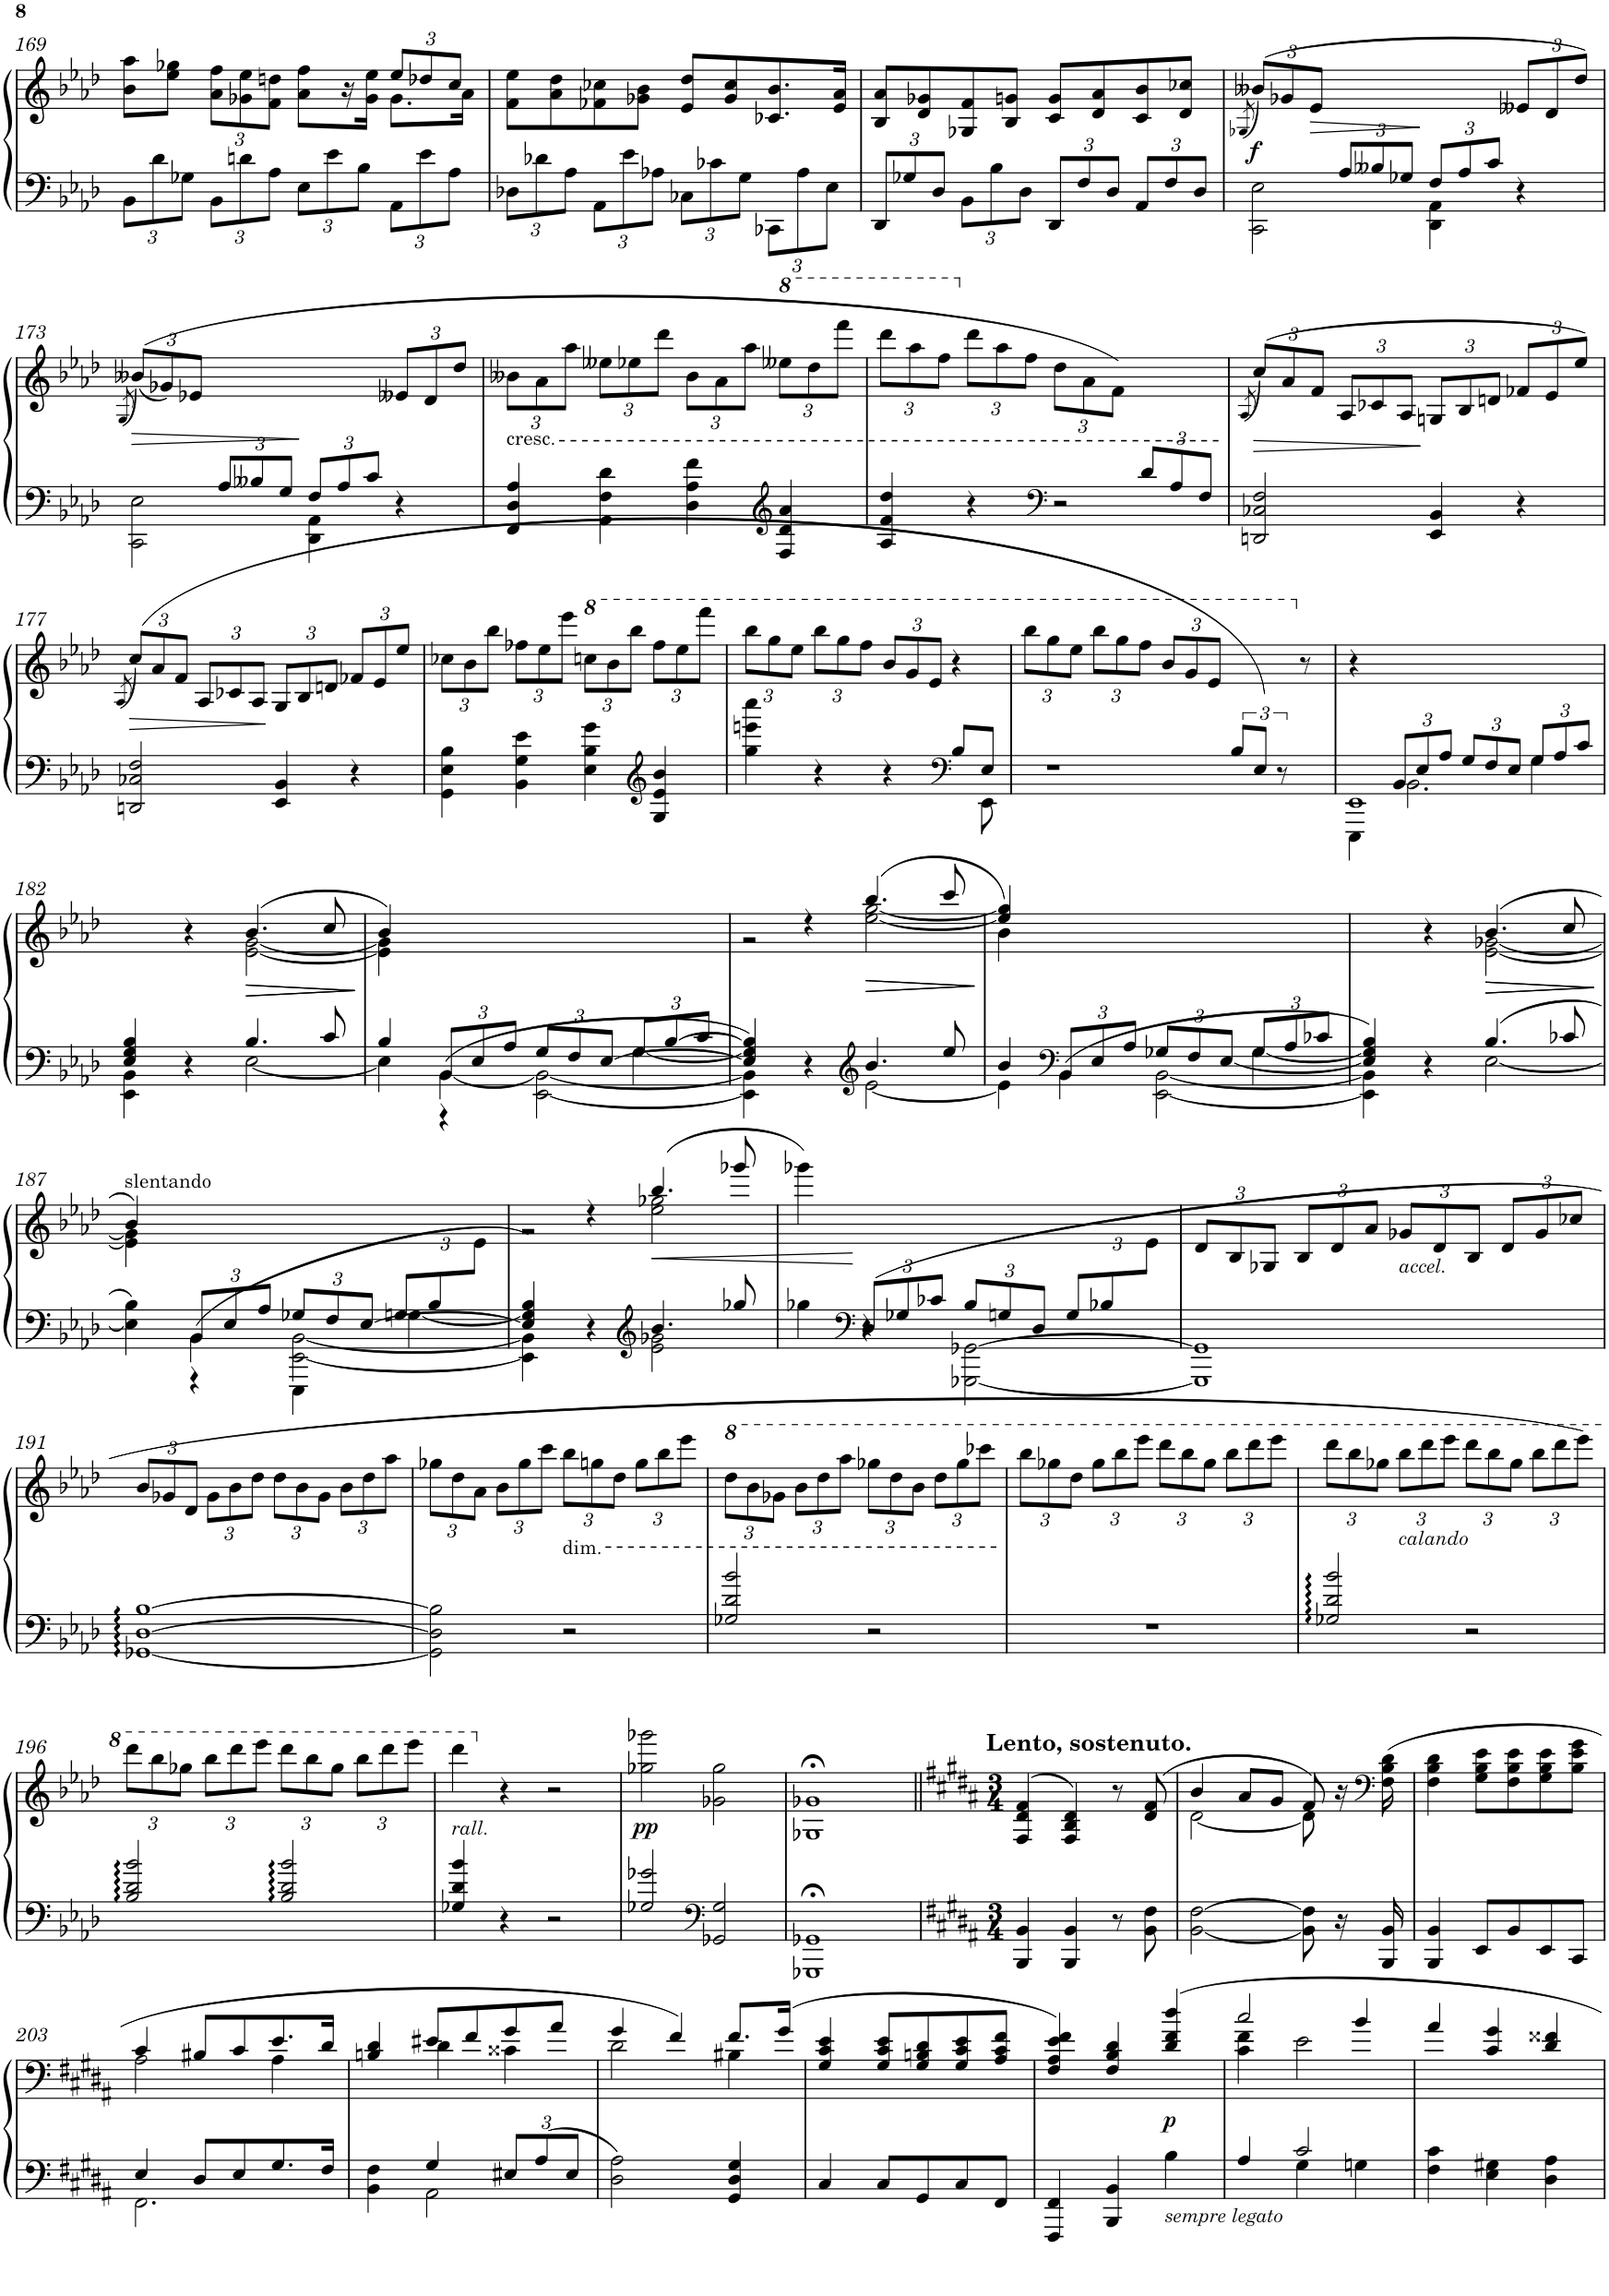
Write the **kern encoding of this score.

**kern	**kern	**dynam
*part1	*part1	*part1
*staff2	*staff1	*staff1/2
*I"Piano	*	*
*I'Pno.	*	*
!!LO:PB:g=z
*clefF4	*clefG2	*
*k[b-e-a-d-]	*k[b-e-a-d-]	*
*M2/2	*M2/2	*
*met(c|)	*met(c|)	*
*Xbrackettup	*	*
=169	=169	=169
*	*^	*
12BB-\L	8b-\ 8aa-\L	2.ryy	.
12d-\	.	.	.
.	8ee-\ 8gg-X\J	.	.
12G-X\J	.	.	.
*	*Xbrackettup	*	*
12BB-\L	12a-\ 12ff\L	.	.
12dn\	12g-X\ 12ee-\	.	.
12A-\J	12f\ 12ddn\J	.	.
12E-\L	8a-\ 8ff\L	.	.
12e-\	.	.	.
.	16r	.	.
12B-\J	.	.	.
.	16g-\ 16ee-\JJ	.	.
12AA-\L	12ee-/L	8.g-\L	.
12e-\	12dd-X/	.	.
12A-\J	12cc/J	.	.
.	.	16a-\Jk	.
*	*v	*v	*
=170	=170	=170
12D-X\L	8f\ 8ee-\L	.
12d-X\	.	.
.	8a-\ 8dd-\	.
12A-\J	.	.
12AA-\L	8f-X\ 8cc-X\	.
12e-\	.	.
.	8g-X\ 8b-\J	.
12A-X\J	.	.
12C-X\L	8e-/ 8dd-/L	.
12c-X\	.	.
.	8g-/ 8cc-/	.
12G\J	.	.
12CC-X\L	8.c-X/ 8.b-/	.
12A-\	.	.
12E-\J	.	.
.	16e-/ 16a-/Jk	.
=171	=171	=171
12DD-/L	8B-/ 8a-/L	.
12G-X/	.	.
.	8d-/ 8g-X/	.
12D-/J	.	.
12BB-\L	8G-X/ 8f/	.
12B-\	.	.
.	8B-/ 8gn/J	.
12D-\J	.	.
12DD-/L	8c/ 8g/L	.
12F/	.	.
.	8d-/ 8a-/	.
12D-/J	.	.
12AA-/L	8c/ 8b-/	.
12F/	.	.
.	8d-/ 8cc-X/J	.
12D-/J	.	.
=172	=172	=172
.	(<8qG-X/	.
*^	*	*
!	!	!	!LO:DY:b
4ryy	2CC\ 2E-\	(>12b--X/L)	f
.	.	12g-X/	.
!	!	!	!LO:HP:b
.	.	12e-/J	>
12A-/L	.	2ryy	.
12B--X/	.	.	.
12G-X/J	.	.	.
12F/L	4DD-\ 4AA-\	.	]
12A-/	.	.	.
12c/J	.	.	.
4ryy	4r	12e--X/L	.
.	.	12d-/	.
.	.	12dd-/J)	.
!!LO:LB:g=z
=173	=173	=173	=173
.	.	(<8qG/	.
4ryy	2CC\ 2E-\	(<(>12b--X/L)	.
.	.	12g-X/)	.
.	.	12e-X/J	.
12A-/L	.	2ryy	.
12B--X/	.	.	.
12G/J	.	.	.
12F/L	4DD-\ 4AA-\	.	.
12A-/	.	.	.
12c/J	.	.	.
4ryy	4r	12e--X/L	.
.	.	12d-/	.
.	.	12dd-/J	.
*v	*v	*	*
=174	=174	=174
!	!LO:TX:b:t=cresc.	!
4FF/ 4D-/ 4A-/	12b--X\L	.
.	12a-\	.
.	12aa-\J	.
4AA-\ 4F\ 4d-\	12ee--X\L	.
.	12ee-X\	.
.	12ddd-\J	.
4D-\ 4A-\ 4f\	12b--\L	.
.	12a-\	.
.	12aa-\J	.
*clefG2	*	*
*	*8va	*
4F/ 4d-/ 4a-/	12eee--X\L	.
.	12ddd-\	.
.	12ffff\J	.
=175	=175	=175
*^	*	*
2.ryy	4A-/ 4f/ 4dd-/	12dddd-\L	.
.	.	12aaa-\	.
.	.	12fff\J	.
*	*	*X8va	*
.	4r	12ddd-\L	.
.	.	12aa-\	.
.	.	12ff\J	.
*clefF4	*	*	*
.	2r	12dd-\L	.
.	.	12a-\	.
.	.	12f\J)	.
12d-/L	.	4ryy	.
12A-/	.	.	.
12F/J	.	.	.
*v	*v	*	*
=176	=176	=176
.	(<8qA-/	.
2DDn/ 2C-X/ 2F/	(>12cc/L)	.
.	12a-/	.
.	12f/J	.
.	12A-/L	.
.	12c-X/	.
.	12A-/J	.
4EE-/ 4BB-/	12Gn/L	.
.	12B-/	.
.	12dn/J	.
4r	12f-X/L	.
.	12e-/	.
.	12ee-/J)	.
!!LO:LB:g=z
=177	=177	=177
.	(<8qA-/	.
2DDn/ 2C-X/ 2F/	(>12cc/L)	.
.	12a-/	.
.	12f/J	.
.	12A-/L	.
.	12c-X/	.
.	12A-/J	.
4EE-/ 4BB-/	12G/L	.
.	12B-/	.
.	12dn/J	.
4r	12f-X/L	.
.	12e-/	.
.	12ee-/J	.
=178	=178	=178
4GG\ 4E-\ 4B-\	12cc-X\L	.
.	12b-\	.
.	12bb-\J	.
4BB-\ 4G\ 4e-\	12ff-X\L	.
.	12ee-\	.
.	12eee-\J	.
*	*8va	*
4E-\ 4B-\ 4g\	12cccn\L	.
.	12bb-\	.
.	12bbb-\J	.
*clefG2	*	*
4G/ 4e-/ 4b-/	12fff-\L	.
.	12eee-\	.
.	12ffff\J	.
=179	=179	=179
*^	*	*
4gg\ 4eeen\ 4cccc\	2..ryy	12bbb-\L	.
.	.	12ggg\	.
.	.	12eee-\J	.
4r	.	12bbb-\L	.
.	.	12ggg\	.
.	.	12fff\J	.
4r	.	12bb-/L	.
.	.	12gg/	.
.	.	12ee-/J	.
*clefF4	*	*	*
8B-/L	.	4r	.
8E-/J	8EE-\	.	.
=180	=180	=180	=180
!	!LO:N:vis=16..	!	!
2.ryy	12ryy	12bbb-\L	.
.	12%11r	12ggg\	.
.	.	12eee-\J	.
.	.	12bbb-\L	.
.	.	12ggg\	.
.	.	12fff\J	.
.	.	12bb-/L	.
.	.	12gg/	.
.	.	12ee-/J	.
*brackettup	*	*	*
12b-/L	.	6ryy	.
12e-/J)	.	.	.
24%5ryy	.	12r	.
*	*	*X8va	*
.	12ryy	8r	.
!	!LO:N:vis=32..	!	!
.	24ryy	.	.
=181	=181	=181	=181
*^	*^	*	*
4ryy	4EEE-\	1EE-	2.ryy	4r	.
*Xbrackettup	*	*	*	*	*
12BB-/L	12r	.	.	6%5ryy	.
12E-/	2.BB-\	.	.	.	.
12A-/J	.	.	.	.	.
12G/L	.	.	.	.	.
12F/	.	.	.	.	.
12E-/J	.	.	.	.	.
12G/L	.	.	4G\	.	.
12A-/	.	.	.	.	.
12c/J	.	.	.	.	.
12ryy	.	12ryy	12ryy	.	.
*	*	*v	*v	*	*
!!LO:LB:g=z
=182	=182	=182	=182	=182
*	*	*	*^	*
4E-/ 4G/ 4B-/	4EE-\ 4BB-\	2ryy	4ryy	2ryy	.
2.ryy	4r	.	4r	.	.
!	!	!	!	!	!LO:HP:b
.	[2E-\	4.B-/	(>4.b-/	[2e-\ [2g\	>
!	!	!	!	!	!LO:HP:b
.	.	8c/	8cc/	.	>
*v	*v	*v	*	*	*
*	*v	*v	*
.	.	] ]
=183	=183	=183
*^	*^	*
*	*^	*	*	*
4ryy	4E-\]	4B-/	4b-/)	4e-\] 4g\]	.
12BB-/L	[4BB-\	4r	2.ryy	2.ryy	.
12E-/	.	.	.	.	.
12A-/J	.	.	.	.	.
12G/L	[2EE-\ 2BB-\_	4ryy	.	.	.
12F/	.	.	.	.	.
[12E-/J	.	.	.	.	.
12G/L	.	[4G\	.	.	.
[12B-/	.	.	.	.	.
12c/J	.	.	.	.	.
=184	=184	=184	=184	=184	=184
4E-/] 4G/] 4B-/]	4EE-\] 4BB-\]	2ryy	4ryy	2r	.
2.ryy	4r	.	4r	.	.
*clefG2	*	*	*	*	*
!	!	!	!	!	!LO:HP:b
.	4.b-/	[2e-\	(>4.bb-/	[2ee-\ [2gg\	>
!	!	!	!	!	!LO:HP:b
.	8ee-/	.	8ccc/	.	>
*v	*v	*v	*	*	*
*	*v	*v	*
.	.	] ]
=185	=185	=185
*^	*^	*
*	*^	*	*	*
4ryy	4e-\]	4b-/	4b-\)	4ee-/] 4gg/]	.
*clefF4	*	*	*	*	*
12BB-/L	4BB-\	2ryy	2.ryy	2.ryy	.
12E-/	.	.	.	.	.
12A-/J	.	.	.	.	.
12G-X/L	[2EE-\ [2BB-\	.	.	.	.
12F/	.	.	.	.	.
[12E-/J	.	.	.	.	.
12G-/L	.	[4G-\	.	.	.
12A-/	.	.	.	.	.
12c-X/J	.	.	.	.	.
=186	=186	=186	=186	=186	=186
4E-/] 4G-/] 4B-/	4EE-\] 4BB-\]	2ryy	4ryy	2ryy	.
2.ryy	4r	.	4r	.	.
!	!	!	!	!	!LO:HP:b
.	4.B-/	[2E-\	(>4.b-/	[2e-\ [2g-X\	>
!	!	!	!	!	!LO:HP:b
.	8c-X/	.	8cc/	.	>
*v	*v	*v	*	*	*
*	*v	*v	*
.	.	] ]
!!LO:LB:g=z
=187	=187	=187
*^	*^	*
*	*^	*	*	*
!	!	!	!LO:TX:a:t=slentando	!	!
4ryy	4E-\] 4B-\	4ryy	4b-/)	4e-\] 4g-\]	.
12BB-/L	4BB-\	4r	3%2ryy	2.ryy	.
12E-/	.	.	.	.	.
12A-/J	.	.	.	.	.
12G-X/L	4EEE-\	[2EE-\ [2BB-\	.	.	.
12F/	.	.	.	.	.
[12E-/J	.	.	.	.	.
12G-/L	[4Gn\	.	.	.	.
12B-/	.	.	.	.	.
12ryy	.	.	12e-\J	.	.
=188	=188	=188	=188	=188	=188
4E-/] 4G/] 4B-/	4EE-\] 4BB-\]	2ryy	4ryy	2r	.
2.ryy	4r	.	4r	.	.
*clefG2	*	*	*	*	*
!	!	!	!	!	!LO:HP:b
.	4.b-/	2e-\ 2g-X\	(>4.bb-/	2ee-\ 2gg-X\	<
.	8gg-X/	.	8ggg-X/	.	.
*	*v	*v	*	*	*
*	*	*v	*v	*
=189	=189	=189	=189
4ryy	4gg-X\	4ggg-X\)	.
*clefF4	*	*	*
(>12D-/L	4r	3%2ryy	[
12G-X/	.	.	.
12c-X/J	.	.	.
12B-/L	[2GGG-X\ [2GG-X\	.	.
12Gn/	.	.	.
12D-/J	.	.	.
12G/L	.	.	.
12B-X/	.	.	.
12ryy	.	12e-\J	.
*v	*v	*	*
=190	=190	=190
1GGG-] 1GG-]	12d-/L	.
.	12B-/	.
.	12G-X/J	.
.	12B-/L	.
.	12d-/	.
.	12a-/J	.
!	!LO:TX:b:i:t=accel.	!
.	12g-X/L	.
.	12d-/	.
.	12B-/J	.
.	12d-/L	.
.	12g-/	.
.	12cc-X/J	.
!!LO:LB:g=z
=191	=191	=191
[1GG-X [1D- [1B-	12b-/L	.
.	12g-X/	.
.	12d-/J	.
.	12g-\L	.
.	12b-\	.
.	12dd-\J	.
.	12dd-\L	.
.	12b-\	.
.	12g-\J	.
.	12b-\L	.
.	12dd-\	.
.	12aa-\J	.
=192	=192	=192
2GG-\] 2D-\] 2B-\]	12gg-X\L	.
.	12dd-\	.
.	12a-\J	.
.	12b-\L	.
.	12gg-\	.
.	12ccc\J	.
!	!LO:TX:b:t=dim.	!
2r	12bb-\L	.
.	12ggn\	.
.	12dd-\J	.
.	12gg\L	.
.	12bb-\	.
.	12eee-\J	.
=193	=193	=193
*	*8va	*
2G-X/ 2d-/ 2b-/	12ddd-\L	.
.	12bb-\	.
.	12gg-X\J	.
.	12bb-\L	.
.	12ddd-\	.
.	12aaa-\J	.
2r	12ggg-X\L	.
.	12ddd-\	.
.	12bb-\J	.
.	12ddd-\L	.
.	12ggg-\	.
.	12cccc-X\J	.
=194	=194	=194
1r	12bbb-\L	.
.	12ggg-X\	.
.	12ddd-\J	.
.	12ggg-\L	.
.	12bbb-\	.
.	12eeee-\J	.
.	12dddd-\L	.
.	12bbb-\	.
.	12ggg-\J	.
.	12bbb-\L	.
.	12dddd-\	.
.	12eeee-\J	.
=195	=195	=195
2G-X/ 2d-/ 2b-/	12dddd-\L	.
.	12bbb-\	.
.	12ggg-X\J	.
!	!LO:TX:b:i:t=calando	!
.	12bbb-\L	.
.	12dddd-\	.
.	12eeee-\J	.
2r	12dddd-\L	.
.	12bbb-\	.
.	12ggg-\J	.
.	12bbb-\L	.
.	12dddd-\	.
.	12eeee-\J)	.
!!LO:LB:g=z
=196	=196	=196
2B-/ 2d-/ 2b-/	12dddd-\L	.
.	12bbb-\	.
.	12ggg-X\J	.
.	12bbb-\L	.
.	12dddd-\	.
.	12eeee-\J	.
2B-/ 2d-/ 2b-/	12dddd-\L	.
.	12bbb-\	.
.	12ggg-\J	.
.	12bbb-\L	.
.	12dddd-\	.
.	12eeee-\J	.
=197	=197	=197
!	!LO:TX:b:i:t=rall.	!
4G-X/ 4d-/ 4b-/	4dddd-\	.
*	*X8va	*
4r	4r	.
2r	2r	.
=198	=198	=198
!	!	!LO:DY:b
2G-X/ 2g-X/	2gg-X\ 2ggg-X\	pp
*clefF4	*	*
2GG-X/ 2G-/	2g-X\ 2gg-\	.
=199	=199	=199
1GGG-X;< 1GG-X;<	1G-X;< 1g-X;<	.
=200||	=200||	=200||
*k[f#c#g#d#a#]	*k[f#c#g#d#a#]	*
*M3/4	*M3/4	*
!	!LO:TX:a:B:t=Lento, sostenuto.	!
4BBB/ 4BB/	(>4F#/ 4d#/ 4f#/	.
4BBB/ 4BB/	4F#/ 4B/ 4d#/)	.
8r	8r	.
8BB\ 8F#\	(>8d#/ 8f#/	.
=201	=201	=201
*	*^	*
[2BB\ [2F#\	4b/	[2d#\	.
.	8a#/L	.	.
.	8g#/J	.	.
8BB\] 8F#\]	8f#/)	8d#\]	.
16r	16r	8ryy	.
*	*clefF4	*	*
16BBB/ 16BB/	(>16F#\ 16B\ 16d#\	.	.
*	*v	*v	*
=202	=202	=202
4BBB/ 4BB/	4F#\ 4B\ 4d#\	.
8EE/L	8G#\ 8B\ 8e\L	.
8BB/	8F#\ 8B\ 8e\	.
8EE/	8G#\ 8B\ 8e\	.
8CC#/J	8B\ 8e\ 8g#\J	.
!!LO:LB:g=z
=203	=203	=203
*^	*^	*
4E/	2.FF#\	4c#/	2A#\	.
8D#/L	.	8B#X/L	.	.
8E/	.	8c#/	.	.
8.G#/	.	8.e/	4A#\	.
16F#/Jk	.	16d#/Jk	.	.
=204	=204	=204	=204	=204
4BB\ 4F#\	4ryy	4Bn/ 4d#/	4ryy	.
4G#/	2AA#\	8e#X/L	4d#\	.
.	.	8f#/	.	.
12E#X/L	.	8g#/	4c##X\	.
12A#/	.	.	.	.
.	.	8a#/J	.	.
12E#/J	.	.	.	.
*v	*v	*	*	*
=205	=205	=205	=205
2D#\ 2A#\	4g#/	2d#\	.
.	4f#/)	.	.
4GG#/ 4D#/ 4G#/	8.f#/L	4B#X\	.
.	(>16g#/Jk	.	.
*	*v	*v	*
=206	=206	=206
4C#/	4G#/ 4c#/ 4e/	.
8C#/L	8G#/ 8c#/ 8e/L	.
8GG#/	8G#/ 8Bn/ 8d#/	.
8C#/	8G#/ 8c#/ 8e/	.
8FF#/J	8A#/ 8c#/ 8f#/J	.
=207	=207	=207
4FFF#/ 4FF#/	4F#/ 4A#/ 4e/ 4f#/)	.
4BBB/ 4BB/	4F#/ 4B/ 4d#/	.
!LO:TX:b:i:t=sempre legato	!	!
!	!	!LO:DY:b
4B\	4d#/ 4f#/ 4dd#/	p
=208	=208	=208
*^	*^	*
4A#/	4ryy	4c#\ 4f#\	2cc#/	.
4G#\	2c#/	2e\	.	.
4Gn\	.	.	4b/	.
*v	*v	*	*	*
*	*v	*v	*
=209	=209	=209
4F#\ 4c#\	4a#/	.
4E\ 4G#X\	4c#/ 4g#/	.
4D#\ 4A#\	4d#/ 4f##X/	.
=	=	=
*-	*-	*-
